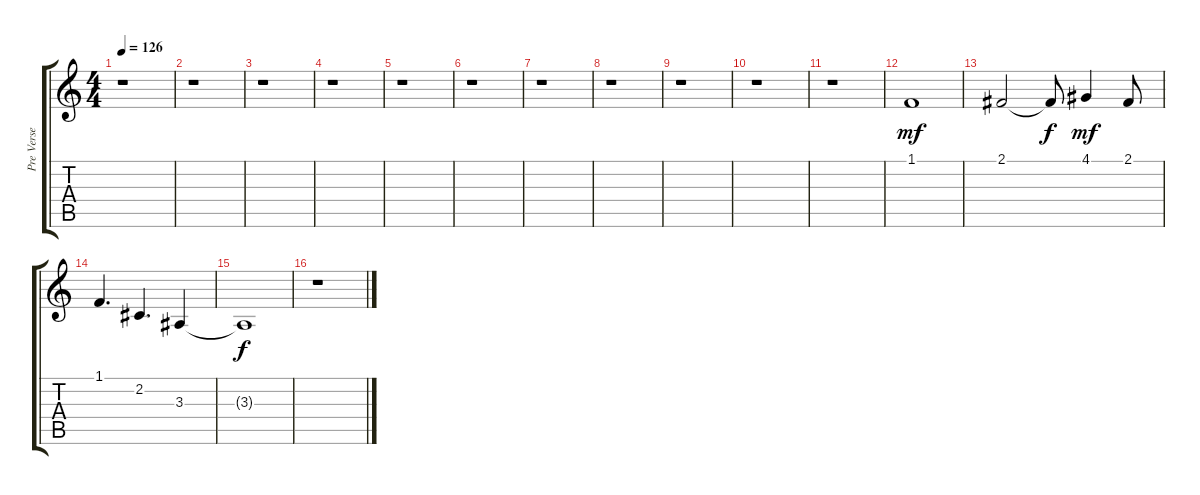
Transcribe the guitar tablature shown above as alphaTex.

\track ("Pre Verse" "Pre Verse") {instrument pad2warm}
\staff {score tabs}
\tuning (E4 B3 G3 D3 A2 E2) {hide}
\ts (4 4)
\tempo 126
\clef g2
\ks c
r.1{dy f} |
r.1 |
r.1 |
r.1 |
r.1 |
r.1 |
r.1 |
r.1 |
r.1 |
r.1 |
r.1 |
1.1.1{dy mf} |
2.1.2 2.1{t}.8{dy f} 4.1.4{dy mf} 2.1.8 |
1.1.4{d} 2.2.4{d} 3.3.4 |
3.3{t}.1{dy f} |
r.1
